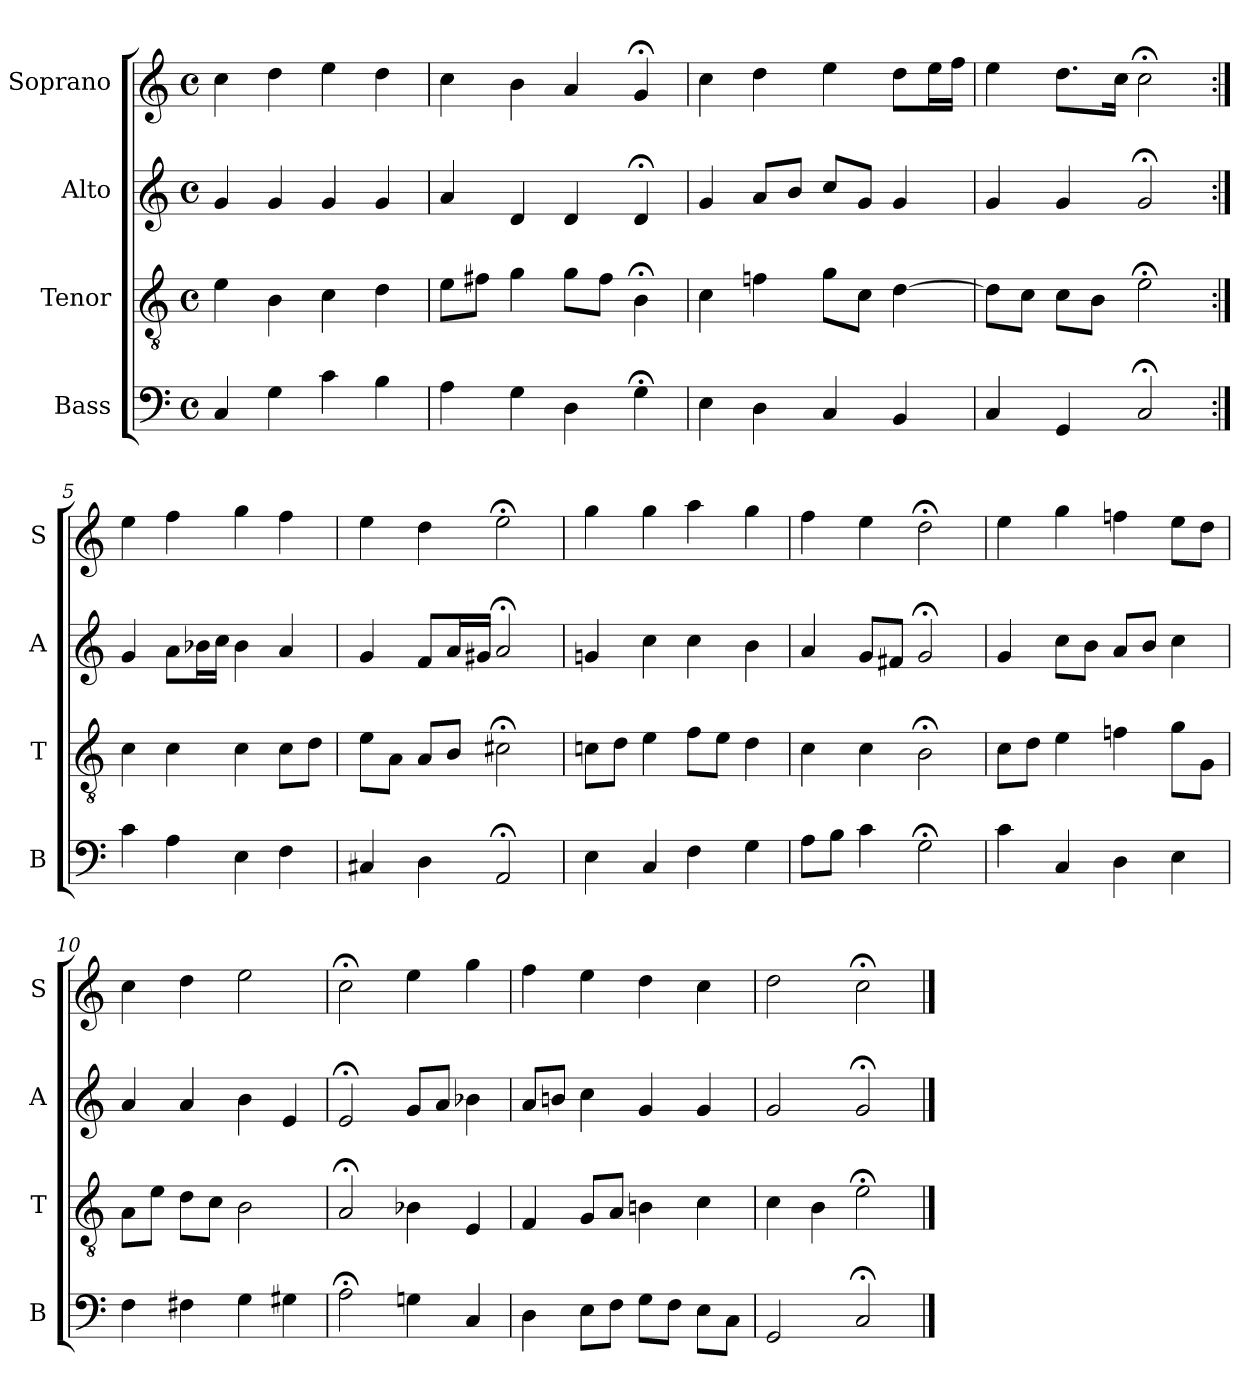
**kern	**kern	**kern	**kern
*part4	*part3	*part2	*part1
*staff4	*staff3	*staff2	*staff1
*I"Bass	*I"Tenor	*I"Alto	*I"Soprano
*I'B	*I'T	*I'A	*I'S
*clefF4	*clefGv2	*clefG2	*clefG2
*k[]	*k[]	*k[]	*k[]
*C:	*C:	*C:	*C:
*M4/4	*M4/4	*M4/4	*M4/4
*met(c)	*met(c)	*met(c)	*met(c)
*MM100	*MM100	*MM100	*MM100
=1	=1	=1	=1
4C	4e	4g	4cc
4G	4B	4g	4dd
4c	4c	4g	4ee
4B	4d	4g	4dd
=2	=2	=2	=2
4A	8eL	4a	4cc
.	8f#XJ	.	.
4G	4g	4d	4b
4D	8gL	4d	4a
.	8f#J	.	.
4G;<	4B;<	4d;<	4g;<
=3	=3	=3	=3
4E	4c	4g	4cc
4D	4fn	8aL	4dd
.	.	8bJ	.
4C	8gL	8ccL	4ee
.	8cJ	8gJ	.
4BB	[4d	4g	8ddL
.	.	.	16eeL
.	.	.	16ffJJ
=4	=4	=4	=4
4C	8dL]	4g	4ee
.	8cJ	.	.
4GG	8cL	4g	8.ddL
.	8BJ	.	.
.	.	.	16ccJk
2C;<	2e;<	2g;<	2cc;<
=5:|!	=5:|!	=5:|!	=5:|!
4c	4c	4g	4ee
4A	4c	8aL	4ff
.	.	16b-XL	.
.	.	16ccJJ	.
4E	4c	4b-	4gg
4F	8cL	4a	4ff
.	8dJ	.	.
=6	=6	=6	=6
4C#X	8eL	4g	4ee
.	8AJ	.	.
4D	8AL	8fL	4dd
.	8BJ	16aL	.
.	.	16g#XJJ	.
2AA;<	2c#X;<	2a;<	2ee;<
=7	=7	=7	=7
4E	8cnL	4gn	4gg
.	8dJ	.	.
4C	4e	4cc	4gg
4F	8fL	4cc	4aa
.	8eJ	.	.
4G	4d	4b	4gg
=8	=8	=8	=8
8AL	4c	4a	4ff
8BJ	.	.	.
4c	4c	8gL	4ee
.	.	8f#XJ	.
2G;<	2B;<	2g;<	2dd;<
=9	=9	=9	=9
4c	8cL	4g	4ee
.	8dJ	.	.
4C	4e	8ccL	4gg
.	.	8bJ	.
4D	4fn	8aL	4ffn
.	.	8bJ	.
4E	8gL	4cc	8eeL
.	8GJ	.	8ddJ
=10	=10	=10	=10
4F	8AL	4a	4cc
.	8eJ	.	.
4F#X	8dL	4a	4dd
.	8cJ	.	.
4G	2B	4b	2ee
4G#X	.	4e	.
=11	=11	=11	=11
2A;<	2A;<	2e;<	2cc;<
4Gni	4B-Xi	8giL	4eei
.	.	8aJ	.
4C	4E	4b-X	4gg
=12	=12	=12	=12
4D	4F	8aL	4ff
.	.	8bnJ	.
8EL	8GL	4cc	4ee
8FJ	8AJ	.	.
8GL	4Bn	4g	4dd
8FJ	.	.	.
8EL	4c	4g	4cc
8CJ	.	.	.
=13	=13	=13	=13
2GG	4c	2g	2dd
.	4B	.	.
2C;<	2e;<	2g;<	2cc;<
==	==	==	==
*-	*-	*-	*-
